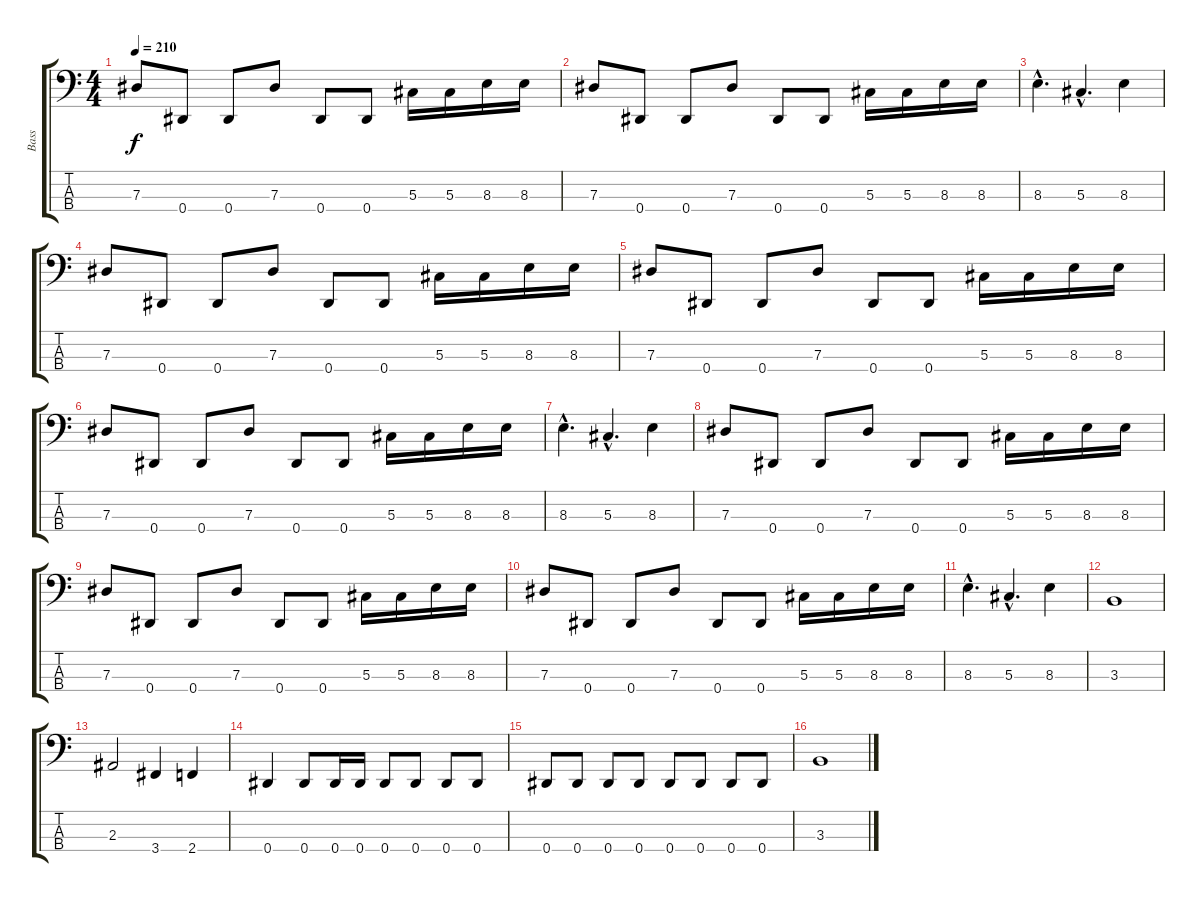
\track ("Bass" "Bass") {instrument electricbasspick}
\staff {score tabs}
\tuning (Gb2 Db2 Ab1 Eb1) {hide}
\ts (4 4)
\tempo 210
\clef f4
\ks c
7.3.8{dy f} 0.4.8 0.4.8 7.3.8 0.4.8 0.4.8 5.3.16 5.3.16 8.3.16 8.3.16 |
7.3.8 0.4.8 0.4.8 7.3.8 0.4.8 0.4.8 5.3.16 5.3.16 8.3.16 8.3.16 |
8.3{hac}.4{d} 5.3{hac}.4{d} 8.3.4 |
7.3.8 0.4.8 0.4.8 7.3.8 0.4.8 0.4.8 5.3.16 5.3.16 8.3.16 8.3.16 |
7.3.8 0.4.8 0.4.8 7.3.8 0.4.8 0.4.8 5.3.16 5.3.16 8.3.16 8.3.16 |
7.3.8 0.4.8 0.4.8 7.3.8 0.4.8 0.4.8 5.3.16 5.3.16 8.3.16 8.3.16 |
8.3{hac}.4{d} 5.3{hac}.4{d} 8.3.4 |
7.3.8 0.4.8 0.4.8 7.3.8 0.4.8 0.4.8 5.3.16 5.3.16 8.3.16 8.3.16 |
7.3.8 0.4.8 0.4.8 7.3.8 0.4.8 0.4.8 5.3.16 5.3.16 8.3.16 8.3.16 |
7.3.8 0.4.8 0.4.8 7.3.8 0.4.8 0.4.8 5.3.16 5.3.16 8.3.16 8.3.16 |
8.3{hac}.4{d} 5.3{hac}.4{d} 8.3.4 |
3.3.1 |
2.3.2 3.4.4 2.4.4 |
0.4.4 0.4.8 0.4.16 0.4.16 0.4.8 0.4.8 0.4.8 0.4.8 |
0.4.8 0.4.8 0.4.8 0.4.8 0.4.8 0.4.8 0.4.8 0.4.8 |
3.3.1
